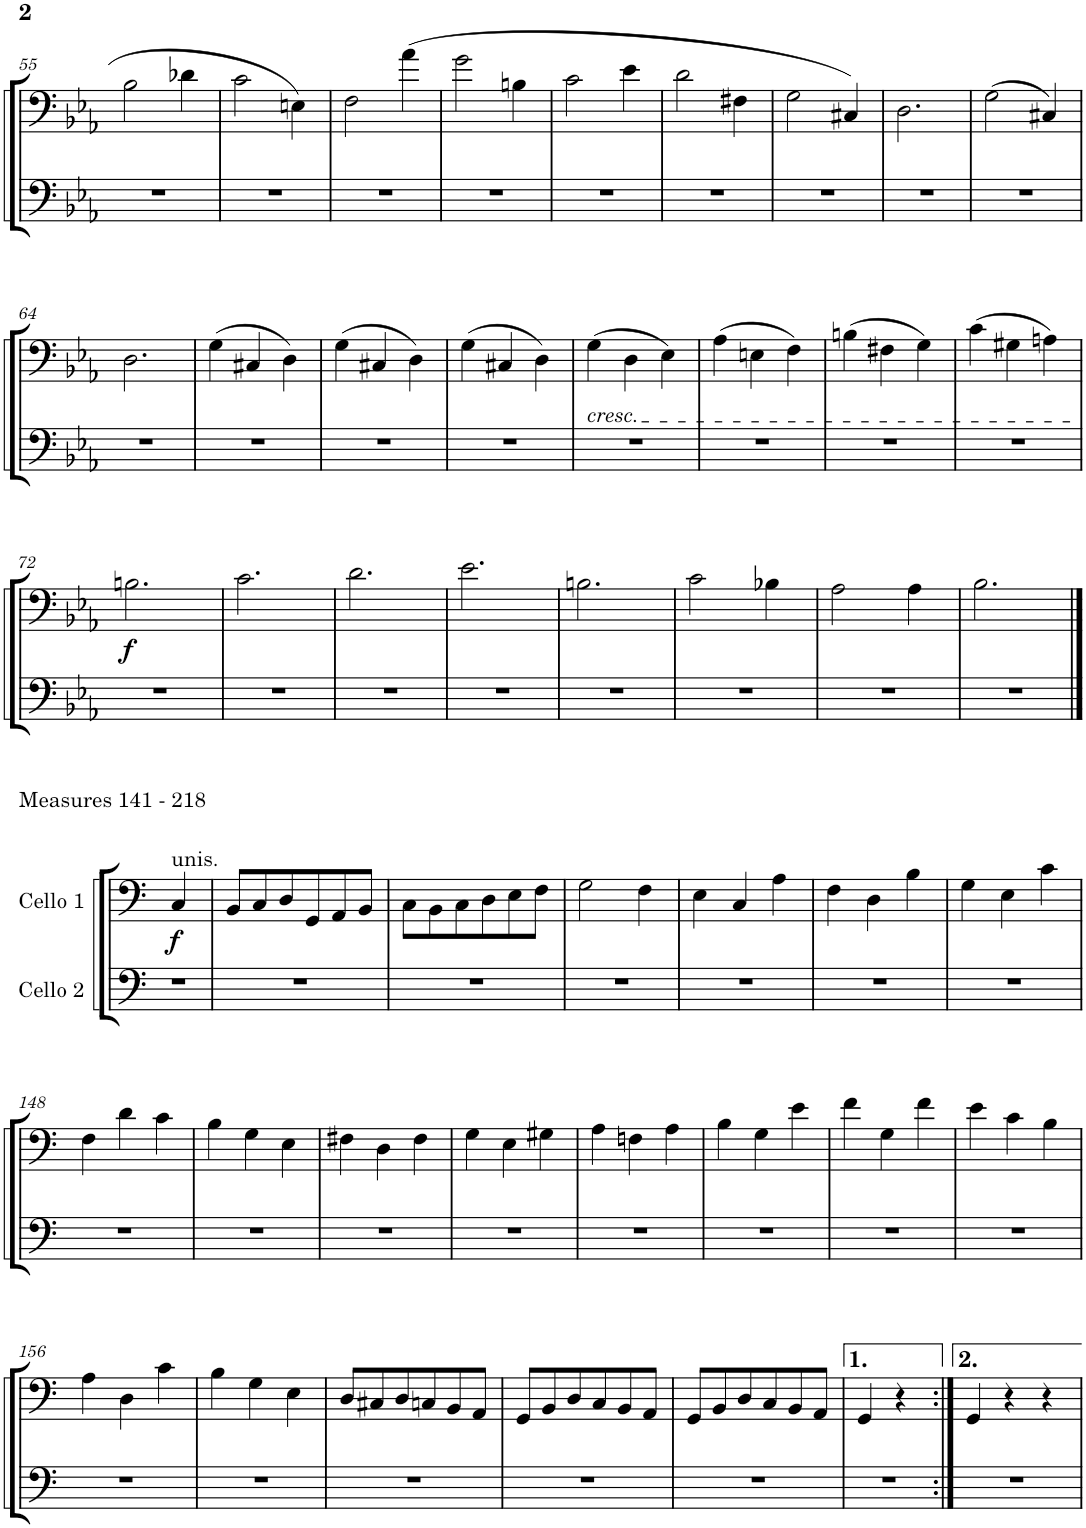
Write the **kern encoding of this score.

**kern	**kern	**dynam
*part2	*part1	*part1
*staff2	*staff1	*staff1
*I"Cello 2	*I"Cello 1	*
!!LO:PB:g=z
*clefF4	*clefF4	*
*k[b-e-a-]	*k[b-e-a-]	*
*M3/4	*M3/4	*
=55	=55	=55
2.r	2B-\	.
.	4d-X\	.
=56	=56	=56
2.r	2c\	.
.	4En\	.
=57	=57	=57
2.r	2F\	.
.	(4a-\	.
=58	=58	=58
2.r	2g\	.
.	4Bn\	.
=59	=59	=59
2.r	2c\	.
.	4e-\	.
=60	=60	=60
2.r	2d\	.
.	4F#X\	.
=61	=61	=61
2.r	2G\	.
.	4C#X/)	.
=62	=62	=62
2.r	2.D\	.
=63	=63	=63
2.r	(2G\	.
.	4C#X/)	.
!!LO:LB:g=z
=64	=64	=64
2.r	2.D\	.
=65	=65	=65
2.r	(4G\	.
.	4C#X/	.
.	4D\)	.
=66	=66	=66
2.r	(4G\	.
.	4C#X/	.
.	4D\)	.
=67	=67	=67
2.r	(4G\	.
.	4C#X/	.
.	4D\)	.
=68	=68	=68
!	!LO:TX:b:i:t=cresc.	!
2.r	(4G\	.
.	4D\	.
.	4E-\)	.
=69	=69	=69
2.r	(4A-\	.
.	4En\	.
.	4F\)	.
=70	=70	=70
2.r	(4Bn\	.
.	4F#X\	.
.	4G\)	.
=71	=71	=71
2.r	(4c\	.
.	4G#X\	.
.	4An\)	.
!!LO:LB:g=z
=72	=72	=72
!	!	!LO:DY:b
2.r	2.Bn\	f
=73	=73	=73
2.r	2.c\	.
=74	=74	=74
2.r	2.d\	.
=75	=75	=75
2.r	2.e-\	.
=76	=76	=76
2.r	2.Bn\	.
=77	=77	=77
2.r	2c\	.
.	4B-X\	.
=78	=78	=78
2.r	2A-\	.
.	4A-\	.
=79	=79	=79
2.r	2.B-\	.
!!LO:LB:g=z
==141	==141	==141
*k[]	*k[]	*
!	!LO:TX:a:t=Measures 141 - 218	!
!	!LO:TX:a:t=unis.	!
!	!	!LO:DY:b
2.r	4C/	f
.	2ryy	.
=142	=142	=142
2.r	8BB/L	.
.	8C/	.
.	8D/	.
.	8GG/	.
.	8AA/	.
.	8BB/J	.
=143	=143	=143
2.r	8C\L	.
.	8BB\	.
.	8C\	.
.	8D\	.
.	8E\	.
.	8F\J	.
=144	=144	=144
2.r	2G\	.
.	4F\	.
=145	=145	=145
2.r	4E\	.
.	4C/	.
.	4A\	.
=146	=146	=146
2.r	4F\	.
.	4D\	.
.	4B\	.
=147	=147	=147
2.r	4G\	.
.	4E\	.
.	4c\	.
!!LO:LB:g=z
=148	=148	=148
2.r	4F\	.
.	4d\	.
.	4c\	.
=149	=149	=149
2.r	4B\	.
.	4G\	.
.	4E\	.
=150	=150	=150
2.r	4F#X\	.
.	4D\	.
.	4F#\	.
=151	=151	=151
2.r	4G\	.
.	4E\	.
.	4G#X\	.
=152	=152	=152
2.r	4A\	.
.	4Fn\	.
.	4A\	.
=153	=153	=153
2.r	4B\	.
.	4G\	.
.	4e\	.
=154	=154	=154
2.r	4f\	.
.	4G\	.
.	4f\	.
=155	=155	=155
2.r	4e\	.
.	4c\	.
.	4B\	.
!!LO:LB:g=z
=156	=156	=156
2.r	4A\	.
.	4D\	.
.	4c\	.
=157	=157	=157
2.r	4B\	.
.	4G\	.
.	4E\	.
=158	=158	=158
2.r	8D/L	.
.	8C#X/	.
.	8D/	.
.	8Cn/	.
.	8BB/	.
.	8AA/J	.
=159	=159	=159
2.r	8GG/L	.
.	8BB/	.
.	8D/	.
.	8C/	.
.	8BB/	.
.	8AA/J	.
=160	=160	=160
2.r	8GG/L	.
.	8BB/	.
.	8D/	.
.	8C/	.
.	8BB/	.
.	8AA/J	.
=161	=161	=161
2.r	4GG/	.
.	4r	.
.	4ryy	.
=162:|!	=162:|!	=162:|!
2.r	4GG/	.
.	4r	.
.	4r	.
=	=	=
*-	*-	*-
